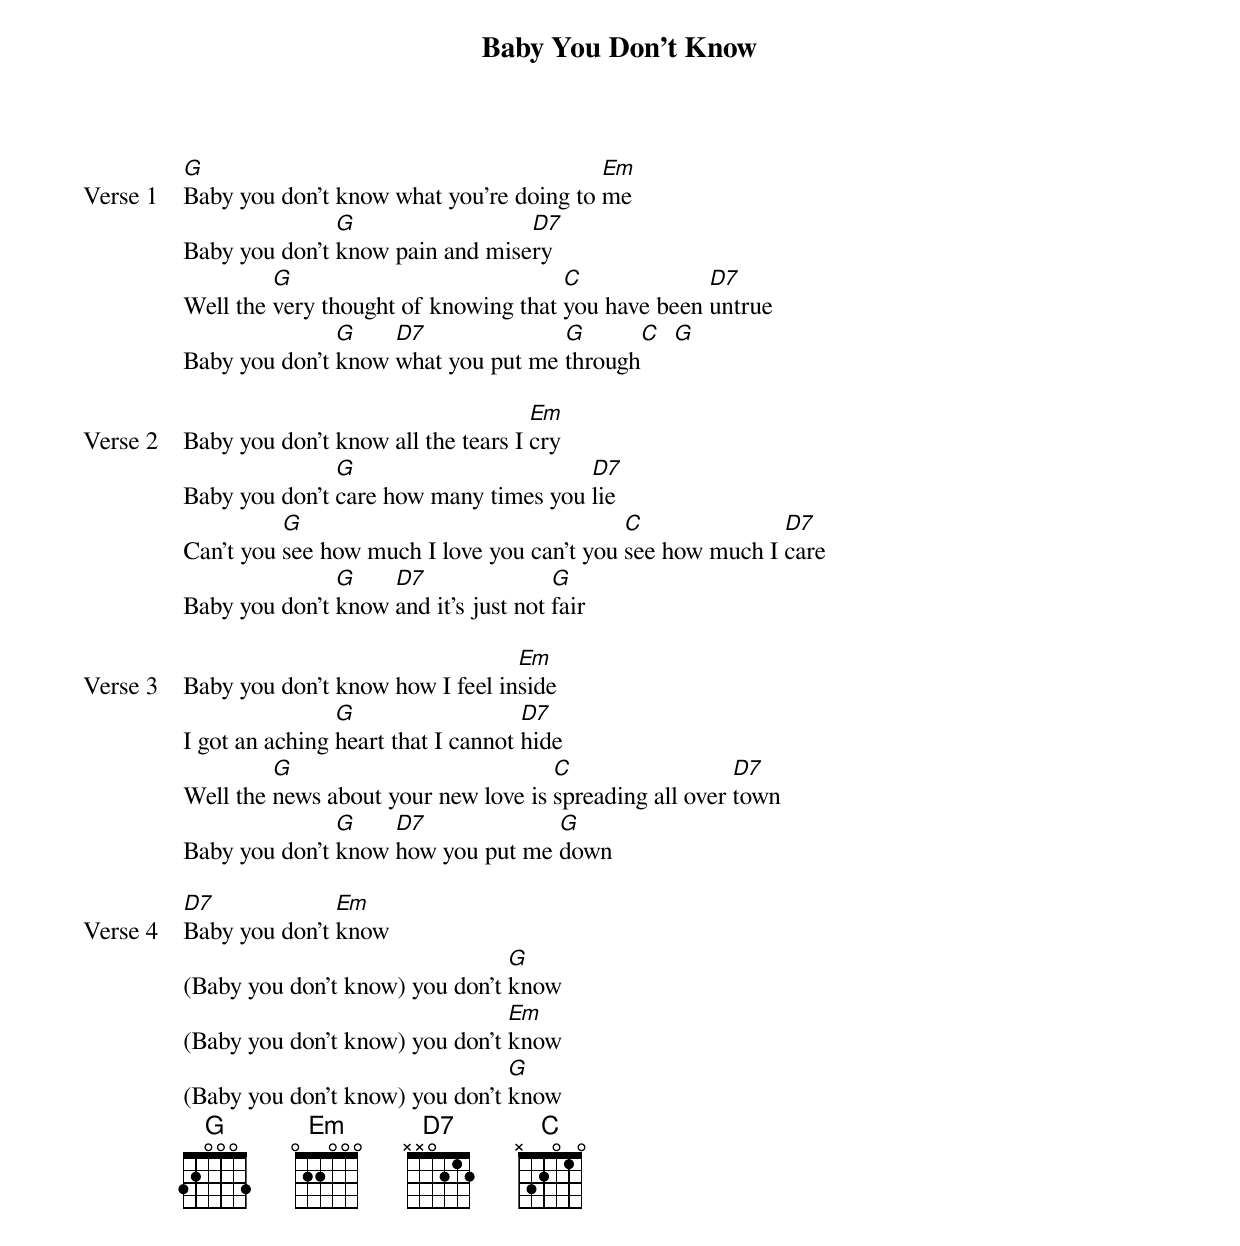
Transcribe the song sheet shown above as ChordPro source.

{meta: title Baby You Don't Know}
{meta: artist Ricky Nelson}
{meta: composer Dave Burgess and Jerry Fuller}
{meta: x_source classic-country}
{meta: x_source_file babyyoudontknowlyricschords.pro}
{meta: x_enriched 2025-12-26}

{start_of_verse: Verse 1}
[G]Baby you don't know what you're doing to [Em]me
Baby you don't [G]know pain and mise[D7]ry
Well the [G]very thought of knowing that [C]you have been [D7]untrue
Baby you don't [G]know [D7]what you put me [G]through[C]  [G]
{end_of_verse}

{start_of_verse: Verse 2}
Baby you don't know all the tears I [Em]cry
Baby you don't [G]care how many times you [D7]lie
Can't you [G]see how much I love you can't you [C]see how much I [D7]care
Baby you don't [G]know [D7]and it's just not [G]fair
{end_of_verse}

{start_of_verse: Verse 3}
Baby you don't know how I feel in[Em]side
I got an aching [G]heart that I cannot [D7]hide
Well the [G]news about your new love is [C]spreading all over [D7]town
Baby you don't [G]know [D7]how you put me [G]down
{end_of_verse}

{start_of_verse: Verse 4}
[D7]Baby you don't [Em]know
(Baby you don't know) you don't [G]know
(Baby you don't know) you don't [Em]know
(Baby you don't know) you don't [G]know
{end_of_verse}
